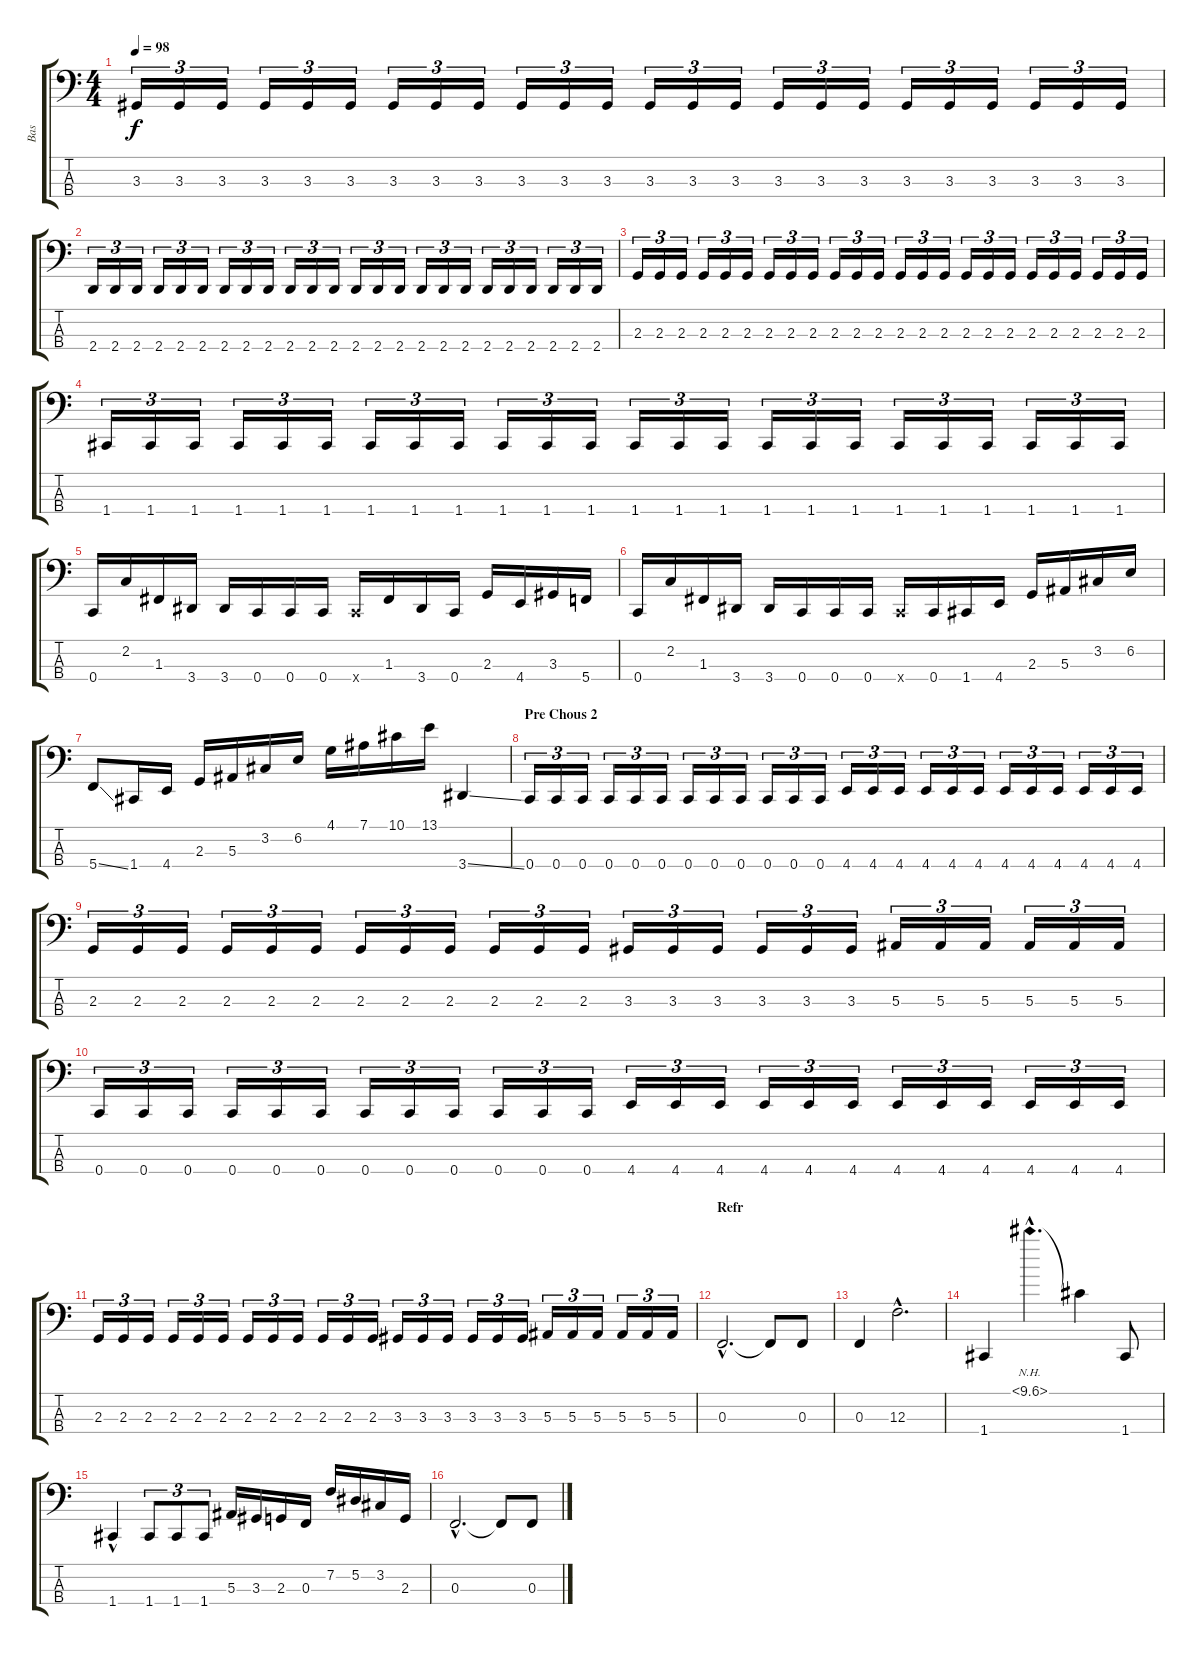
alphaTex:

\track ("Bas" "Bas") {instrument electricbasspick}
\staff {score tabs}
\tuning (Eb2 Bb1 F1 C1) {hide}
\ts (4 4)
\tempo 98
\clef f4
\ks c
3.3.16{tu (3 2) dy f} 3.3.16{tu (3 2)} 3.3.16{tu (3 2)} 3.3.16{tu (3 2)} 3.3.16{tu (3 2)} 3.3.16{tu (3 2)} 3.3.16{tu (3 2)} 3.3.16{tu (3 2)} 3.3.16{tu (3 2)} 3.3.16{tu (3 2)} 3.3.16{tu (3 2)} 3.3.16{tu (3 2)} 3.3.16{tu (3 2)} 3.3.16{tu (3 2)} 3.3.16{tu (3 2)} 3.3.16{tu (3 2)} 3.3.16{tu (3 2)} 3.3.16{tu (3 2)} 3.3.16{tu (3 2)} 3.3.16{tu (3 2)} 3.3.16{tu (3 2)} 3.3.16{tu (3 2)} 3.3.16{tu (3 2)} 3.3.16{tu (3 2)} |
2.4.16{tu (3 2)} 2.4.16{tu (3 2)} 2.4.16{tu (3 2)} 2.4.16{tu (3 2)} 2.4.16{tu (3 2)} 2.4.16{tu (3 2)} 2.4.16{tu (3 2)} 2.4.16{tu (3 2)} 2.4.16{tu (3 2)} 2.4.16{tu (3 2)} 2.4.16{tu (3 2)} 2.4.16{tu (3 2)} 2.4.16{tu (3 2)} 2.4.16{tu (3 2)} 2.4.16{tu (3 2)} 2.4.16{tu (3 2)} 2.4.16{tu (3 2)} 2.4.16{tu (3 2)} 2.4.16{tu (3 2)} 2.4.16{tu (3 2)} 2.4.16{tu (3 2)} 2.4.16{tu (3 2)} 2.4.16{tu (3 2)} 2.4.16{tu (3 2)} |
2.3.16{tu (3 2)} 2.3.16{tu (3 2)} 2.3.16{tu (3 2)} 2.3.16{tu (3 2)} 2.3.16{tu (3 2)} 2.3.16{tu (3 2)} 2.3.16{tu (3 2)} 2.3.16{tu (3 2)} 2.3.16{tu (3 2)} 2.3.16{tu (3 2)} 2.3.16{tu (3 2)} 2.3.16{tu (3 2)} 2.3.16{tu (3 2)} 2.3.16{tu (3 2)} 2.3.16{tu (3 2)} 2.3.16{tu (3 2)} 2.3.16{tu (3 2)} 2.3.16{tu (3 2)} 2.3.16{tu (3 2)} 2.3.16{tu (3 2)} 2.3.16{tu (3 2)} 2.3.16{tu (3 2)} 2.3.16{tu (3 2)} 2.3.16{tu (3 2)} |
1.4.16{tu (3 2)} 1.4.16{tu (3 2)} 1.4.16{tu (3 2)} 1.4.16{tu (3 2)} 1.4.16{tu (3 2)} 1.4.16{tu (3 2)} 1.4.16{tu (3 2)} 1.4.16{tu (3 2)} 1.4.16{tu (3 2)} 1.4.16{tu (3 2)} 1.4.16{tu (3 2)} 1.4.16{tu (3 2)} 1.4.16{tu (3 2)} 1.4.16{tu (3 2)} 1.4.16{tu (3 2)} 1.4.16{tu (3 2)} 1.4.16{tu (3 2)} 1.4.16{tu (3 2)} 1.4.16{tu (3 2)} 1.4.16{tu (3 2)} 1.4.16{tu (3 2)} 1.4.16{tu (3 2)} 1.4.16{tu (3 2)} 1.4.16{tu (3 2)} |
0.4.16 2.2.16 1.3.16 3.4.16 3.4.16 0.4.16 0.4.16 0.4.16 0.4{x}.16 1.3.16 3.4.16 0.4.16 2.3.16 4.4.16 3.3.16 5.4.16 |
0.4.16 2.2.16 1.3.16 3.4.16 3.4.16 0.4.16 0.4.16 0.4.16 0.4{x}.16 0.4.16 1.4.16 4.4.16 2.3.16 5.3.16 3.2.16 6.2.16 |
5.4{ss}.8 1.4.16 4.4.16 2.3.16 5.3.16 3.2.16 6.2.16 4.1.16 7.1.16 10.1.16 13.1.16 3.4{ss}.4 |
\section ("" "Pre Chous 2")
0.4.16{tu (3 2)} 0.4.16{tu (3 2)} 0.4.16{tu (3 2)} 0.4.16{tu (3 2)} 0.4.16{tu (3 2)} 0.4.16{tu (3 2)} 0.4.16{tu (3 2)} 0.4.16{tu (3 2)} 0.4.16{tu (3 2)} 0.4.16{tu (3 2)} 0.4.16{tu (3 2)} 0.4.16{tu (3 2)} 4.4.16{tu (3 2)} 4.4.16{tu (3 2)} 4.4.16{tu (3 2)} 4.4.16{tu (3 2)} 4.4.16{tu (3 2)} 4.4.16{tu (3 2)} 4.4.16{tu (3 2)} 4.4.16{tu (3 2)} 4.4.16{tu (3 2)} 4.4.16{tu (3 2)} 4.4.16{tu (3 2)} 4.4.16{tu (3 2)} |
2.3.16{tu (3 2)} 2.3.16{tu (3 2)} 2.3.16{tu (3 2)} 2.3.16{tu (3 2)} 2.3.16{tu (3 2)} 2.3.16{tu (3 2)} 2.3.16{tu (3 2)} 2.3.16{tu (3 2)} 2.3.16{tu (3 2)} 2.3.16{tu (3 2)} 2.3.16{tu (3 2)} 2.3.16{tu (3 2)} 3.3.16{tu (3 2)} 3.3.16{tu (3 2)} 3.3.16{tu (3 2)} 3.3.16{tu (3 2)} 3.3.16{tu (3 2)} 3.3.16{tu (3 2)} 5.3.16{tu (3 2)} 5.3.16{tu (3 2)} 5.3.16{tu (3 2)} 5.3.16{tu (3 2)} 5.3.16{tu (3 2)} 5.3.16{tu (3 2)} |
0.4.16{tu (3 2)} 0.4.16{tu (3 2)} 0.4.16{tu (3 2)} 0.4.16{tu (3 2)} 0.4.16{tu (3 2)} 0.4.16{tu (3 2)} 0.4.16{tu (3 2)} 0.4.16{tu (3 2)} 0.4.16{tu (3 2)} 0.4.16{tu (3 2)} 0.4.16{tu (3 2)} 0.4.16{tu (3 2)} 4.4.16{tu (3 2)} 4.4.16{tu (3 2)} 4.4.16{tu (3 2)} 4.4.16{tu (3 2)} 4.4.16{tu (3 2)} 4.4.16{tu (3 2)} 4.4.16{tu (3 2)} 4.4.16{tu (3 2)} 4.4.16{tu (3 2)} 4.4.16{tu (3 2)} 4.4.16{tu (3 2)} 4.4.16{tu (3 2)} |
2.3.16{tu (3 2)} 2.3.16{tu (3 2)} 2.3.16{tu (3 2)} 2.3.16{tu (3 2)} 2.3.16{tu (3 2)} 2.3.16{tu (3 2)} 2.3.16{tu (3 2)} 2.3.16{tu (3 2)} 2.3.16{tu (3 2)} 2.3.16{tu (3 2)} 2.3.16{tu (3 2)} 2.3.16{tu (3 2)} 3.3.16{tu (3 2)} 3.3.16{tu (3 2)} 3.3.16{tu (3 2)} 3.3.16{tu (3 2)} 3.3.16{tu (3 2)} 3.3.16{tu (3 2)} 5.3.16{tu (3 2)} 5.3.16{tu (3 2)} 5.3.16{tu (3 2)} 5.3.16{tu (3 2)} 5.3.16{tu (3 2)} 5.3.16{tu (3 2)} |
\section ("" "Refr")
0.3{hac}.2{d} 0.3{t}.8 0.3.8 |
0.3.4 12.3{hac}.2{d} |
1.4.4 10.1{nh hac}.4{d} 10.1{t}.4 1.4.8 |
1.4{hac}.4 1.4.8{tu (3 2)} 1.4.8{tu (3 2)} 1.4.8{tu (3 2)} 5.3.16 3.3.16 2.3.16 0.3.16 7.2.16 5.2.16 3.2.16 2.3.16 |
0.3{hac}.2{d} 0.3{t}.8 0.3.8
